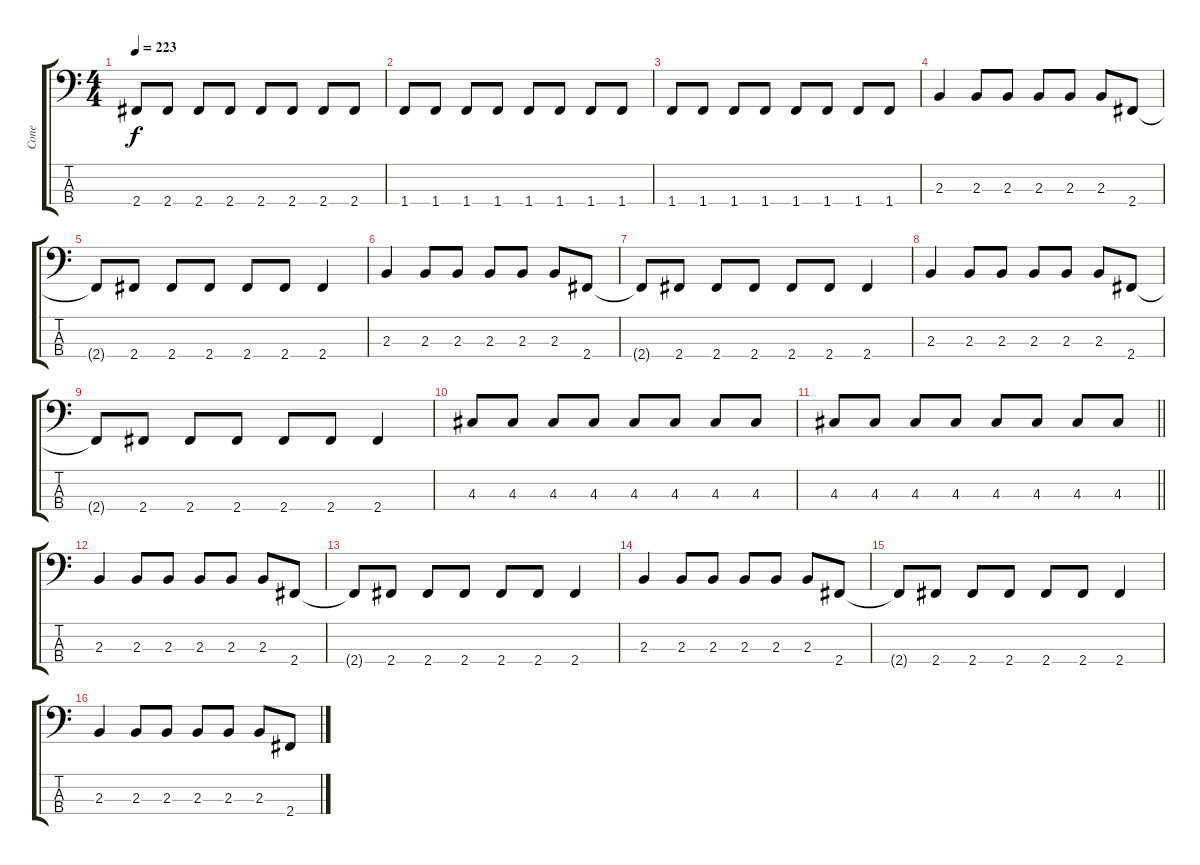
\track ("Cone" "Cone") {instrument electricbassfinger}
\staff {score tabs}
\tuning (G2 D2 A1 E1) {hide}
\ts (4 4)
\tempo 223
\clef f4
\ks c
2.4.8{dy f} 2.4.8 2.4.8 2.4.8 2.4.8 2.4.8 2.4.8 2.4.8 |
1.4.8 1.4.8 1.4.8 1.4.8 1.4.8 1.4.8 1.4.8 1.4.8 |
1.4.8 1.4.8 1.4.8 1.4.8 1.4.8 1.4.8 1.4.8 1.4.8 |
2.3.4 2.3.8 2.3.8 2.3.8 2.3.8 2.3.8 2.4.8 |
2.4{t}.8 2.4.8 2.4.8 2.4.8 2.4.8 2.4.8 2.4.4 |
2.3.4 2.3.8 2.3.8 2.3.8 2.3.8 2.3.8 2.4.8 |
2.4{t}.8 2.4.8 2.4.8 2.4.8 2.4.8 2.4.8 2.4.4 |
2.3.4 2.3.8 2.3.8 2.3.8 2.3.8 2.3.8 2.4.8 |
2.4{t}.8 2.4.8 2.4.8 2.4.8 2.4.8 2.4.8 2.4.4 |
4.3.8 4.3.8 4.3.8 4.3.8 4.3.8 4.3.8 4.3.8 4.3.8 |
\barLineRight lightlight
4.3.8 4.3.8 4.3.8 4.3.8 4.3.8 4.3.8 4.3.8 4.3.8 |
2.3.4 2.3.8 2.3.8 2.3.8 2.3.8 2.3.8 2.4.8 |
2.4{t}.8 2.4.8 2.4.8 2.4.8 2.4.8 2.4.8 2.4.4 |
2.3.4 2.3.8 2.3.8 2.3.8 2.3.8 2.3.8 2.4.8 |
2.4{t}.8 2.4.8 2.4.8 2.4.8 2.4.8 2.4.8 2.4.4 |
2.3.4 2.3.8 2.3.8 2.3.8 2.3.8 2.3.8 2.4.8
